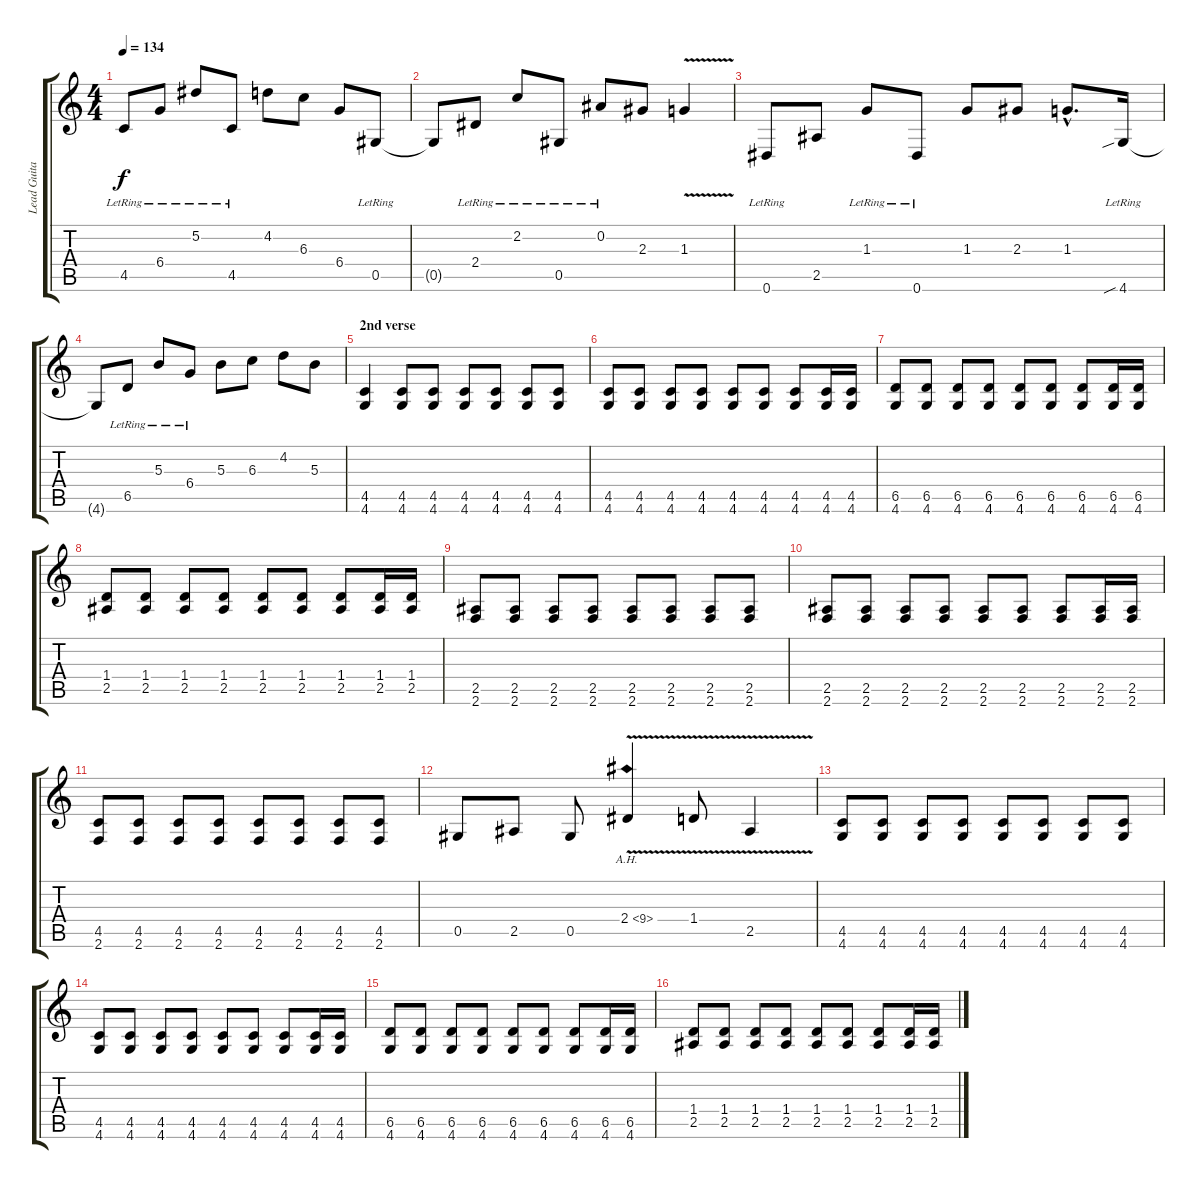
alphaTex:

\track ("Lead Guitar" "Lead Guita") {instrument overdrivenguitar}
\staff {score tabs}
\tuning (Eb4 Bb3 Gb3 Db3 Ab2 Eb2) {hide}
\ts (4 4)
\tempo 134
\clef g2
\ks c
4.5{lr}.8{dy f} 6.4{lr}.8 5.2{lr}.8 4.5{lr}.8 4.2.8 6.3.8 6.4.8 0.5{lr}.8 |
0.5{t}.8 2.4{lr}.8 2.2{lr}.8 0.5{lr}.8 0.2{lr}.8 2.3.8 1.3{v}.4 |
0.6{lr}.8 2.5.8 1.3{lr}.8 0.6{lr}.8 1.3.8 2.3.8 1.3{hac}.8{d} 4.6{sib lr}.16 |
4.6{t}.8 6.5{lr}.8 5.3{lr}.8 6.4{lr}.8 5.3.8 6.3.8 4.2.8 5.3.8 |
\section ("" "2nd verse")
(4.5 4.6).4{volume 11} (4.5 4.6).8 (4.5 4.6).8 (4.5 4.6).8 (4.5 4.6).8 (4.5 4.6).8 (4.5 4.6).8 |
(4.5 4.6).8 (4.5 4.6).8 (4.5 4.6).8 (4.5 4.6).8 (4.5 4.6).8 (4.5 4.6).8 (4.5 4.6).8 (4.5 4.6).16 (4.5 4.6).16 |
(6.5 4.6).8 (6.5 4.6).8 (6.5 4.6).8 (6.5 4.6).8 (6.5 4.6).8 (6.5 4.6).8 (6.5 4.6).8 (6.5 4.6).16 (6.5 4.6).16 |
(1.4 2.5).8 (1.4 2.5).8 (1.4 2.5).8 (1.4 2.5).8 (1.4 2.5).8 (1.4 2.5).8 (1.4 2.5).8 (1.4 2.5).16 (1.4 2.5).16 |
(2.5 2.6).8 (2.5 2.6).8 (2.5 2.6).8 (2.5 2.6).8 (2.5 2.6).8 (2.5 2.6).8 (2.5 2.6).8 (2.5 2.6).8 |
(2.5 2.6).8 (2.5 2.6).8 (2.5 2.6).8 (2.5 2.6).8 (2.5 2.6).8 (2.5 2.6).8 (2.5 2.6).8 (2.5 2.6).16 (2.5 2.6).16 |
(4.5 2.6).8 (4.5 2.6).8 (4.5 2.6).8 (4.5 2.6).8 (4.5 2.6).8 (4.5 2.6).8 (4.5 2.6).8 (4.5 2.6).8 |
0.5.8 2.5.8 0.5.8 2.4{ah 7 v}.4 1.4{v}.8 2.5{v}.4 |
\section ("" "")
(4.5 4.6).8 (4.5 4.6).8 (4.5 4.6).8 (4.5 4.6).8 (4.5 4.6).8 (4.5 4.6).8 (4.5 4.6).8 (4.5 4.6).8 |
(4.5 4.6).8 (4.5 4.6).8 (4.5 4.6).8 (4.5 4.6).8 (4.5 4.6).8 (4.5 4.6).8 (4.5 4.6).8 (4.5 4.6).16 (4.5 4.6).16 |
(6.5 4.6).8 (6.5 4.6).8 (6.5 4.6).8 (6.5 4.6).8 (6.5 4.6).8 (6.5 4.6).8 (6.5 4.6).8 (6.5 4.6).16 (6.5 4.6).16 |
(1.4 2.5).8 (1.4 2.5).8 (1.4 2.5).8 (1.4 2.5).8 (1.4 2.5).8 (1.4 2.5).8 (1.4 2.5).8 (1.4 2.5).16 (1.4 2.5).16
